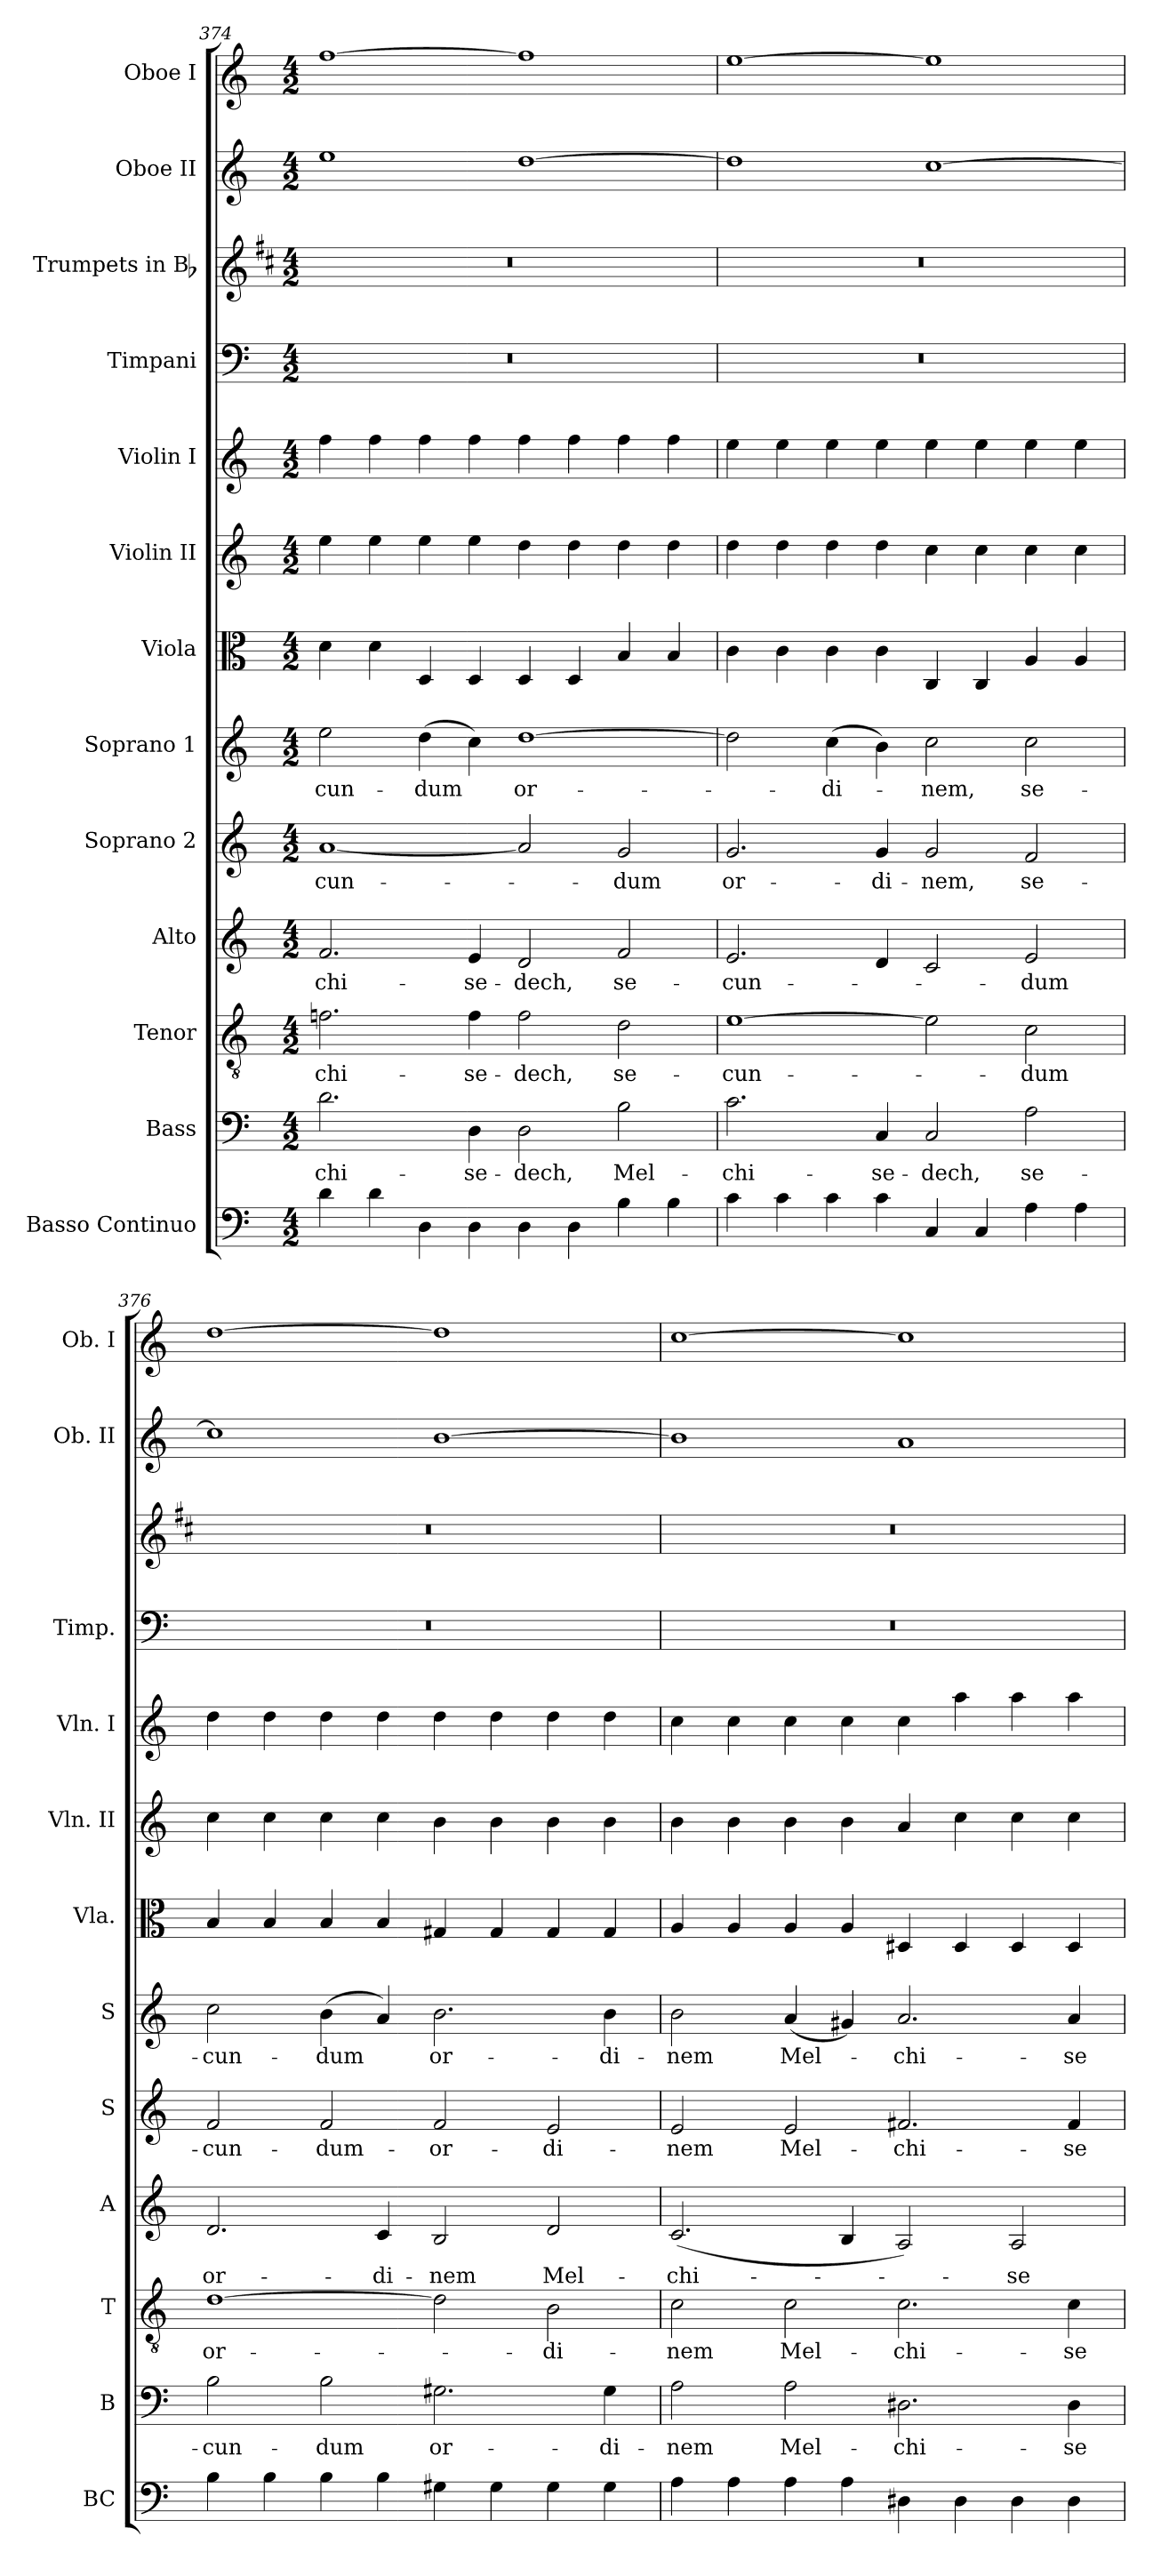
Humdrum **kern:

**kern	**kern	**text	**kern	**text	**kern	**text	**kern	**text	**kern	**text	**kern	**kern	**kern	**kern	**kern	**kern	**kern
*part13	*part12	*part12	*part11	*part11	*part10	*part10	*part9	*part9	*part8	*part8	*part7	*part6	*part5	*part4	*part3	*part2	*part1
*staff13	*staff12	*staff12	*staff11	*staff11	*staff10	*staff10	*staff9	*staff9	*staff8	*staff8	*staff7	*staff6	*staff5	*staff4	*staff3	*staff2	*staff1
*I"Basso Continuo	*I"Bass	*	*I"Tenor	*	*I"Alto	*	*I"Soprano 2	*	*I"Soprano 1	*	*I"Viola	*I"Violin II	*I"Violin I	*I"Timpani	*I"Trumpets in Bb	*I"Oboe II	*I"Oboe I
*I'BC	*I'B	*	*I'T	*	*I'A	*	*I'S	*	*I'S	*	*I'Vla.	*I'Vln. II	*I'Vln. I	*I'Timp.	*	*I'Ob. II	*I'Ob. I
*clefF4	*clefF4	*	*clefGv2	*	*clefG2	*	*clefG2	*	*clefG2	*	*clefC3	*clefG2	*clefG2	*clefF4	*clefG2	*clefG2	*clefG2
*	*	*	*	*	*	*	*	*	*	*	*	*	*	*	*ITrd1c2	*	*
*k[]	*k[]	*	*k[]	*	*k[]	*	*k[]	*	*k[]	*	*k[]	*k[]	*k[]	*k[]	*k[]	*k[]	*k[]
*C:	*C:	*	*C:	*	*C:	*	*C:	*	*C:	*	*C:	*C:	*C:	*C:	*C:	*C:	*C:
*M4/2	*M4/2	*	*M4/2	*	*M4/2	*	*M4/2	*	*M4/2	*	*M4/2	*M4/2	*M4/2	*M4/2	*M4/2	*M4/2	*M4/2
=374	=374	=374	=374	=374	=374	=374	=374	=374	=374	=374	=374	=374	=374	=374	=374	=374	=374
!	!	!LO:LY:b	!	!LO:LY:b	!	!LO:LY:b	!	!LO:LY:b	!	!LO:LY:b	!	!	!	!	!	!	!
4d\	2.d\	-chi-	2.fni\	-chi-	2.f/	-chi-	[1a	-cun-	2ee\	-cun-	4d\	4ee\	4ff\	0r	0r	1ee	[1ff
4d\	.	.	.	.	.	.	.	.	.	.	4d\	4ee\	4ff\	.	.	.	.
!	!	!	!	!	!	!	!	!	!	!LO:LY:b	!	!	!	!	!	!	!
4D\	.	.	.	.	.	.	.	.	(4dd\	-dum	4D/	4ee\	4ff\	.	.	.	.
!	!	!LO:LY:b	!	!LO:LY:b	!	!LO:LY:b	!	!	!	!	!	!	!	!	!	!	!
4D\	4D\	-se-	4f\	-se-	4e/	-se-	.	.	4cc\)	.	4D/	4ee\	4ff\	.	.	.	.
!	!	!LO:LY:b	!	!LO:LY:b	!	!LO:LY:b	!	!	!	!LO:LY:b	!	!	!	!	!	!	!
4D\	2D\	-dech,	2f\	-dech,	2d/	-dech,	2a/]	.	[1dd	or-	4D/	4dd\	4ff\	.	.	[1dd	1ff]
4D\	.	.	.	.	.	.	.	.	.	.	4D/	4dd\	4ff\	.	.	.	.
!	!	!LO:LY:b	!	!LO:LY:b	!	!LO:LY:b	!	!LO:LY:b	!	!	!	!	!	!	!	!	!
4B\	2B\	Mel-	2d\	se-	2f/	se-	2g/	-dum	.	.	4B/	4dd\	4ff\	.	.	.	.
4B\	.	.	.	.	.	.	.	.	.	.	4B/	4dd\	4ff\	.	.	.	.
=375	=375	=375	=375	=375	=375	=375	=375	=375	=375	=375	=375	=375	=375	=375	=375	=375	=375
!	!	!LO:LY:b	!	!LO:LY:b	!	!LO:LY:b	!	!LO:LY:b	!	!	!	!	!	!	!	!	!
4c\	2.c\	-chi-	[1e	-cun-	2.e/	-cun-	2.g/	or-	2dd\]	.	4c\	4dd\	4ee\	0r	0r	1dd]	[1ee
4c\	.	.	.	.	.	.	.	.	.	.	4c\	4dd\	4ee\	.	.	.	.
!	!	!	!	!	!	!	!	!	!	!LO:LY:b	!	!	!	!	!	!	!
4c\	.	.	.	.	.	.	.	.	(4cc\	-di-	4c\	4dd\	4ee\	.	.	.	.
!	!	!LO:LY:b	!	!	!	!	!	!LO:LY:b	!	!	!	!	!	!	!	!	!
4c\	4C/	-se-	.	.	4d/	.	4g/	-di-	4b\)	.	4c\	4dd\	4ee\	.	.	.	.
!	!	!LO:LY:b	!	!	!	!	!	!LO:LY:b	!	!LO:LY:b	!	!	!	!	!	!	!
4C/	2C/	-dech,	2e\]	.	2c/	.	2g/	-nem,	2cc\	-nem,	4C/	4cc\	4ee\	.	.	[1cc	1ee]
4C/	.	.	.	.	.	.	.	.	.	.	4C/	4cc\	4ee\	.	.	.	.
!	!	!LO:LY:b	!	!LO:LY:b	!	!LO:LY:b	!	!LO:LY:b	!	!LO:LY:b	!	!	!	!	!	!	!
4A\	2A\	se-	2c\	-dum	2e/	-dum	2f/	se-	2cc\	se-	4A/	4cc\	4ee\	.	.	.	.
4A\	.	.	.	.	.	.	.	.	.	.	4A/	4cc\	4ee\	.	.	.	.
=376	=376	=376	=376	=376	=376	=376	=376	=376	=376	=376	=376	=376	=376	=376	=376	=376	=376
!	!	!LO:LY:b	!	!LO:LY:b	!	!LO:LY:b	!	!LO:LY:b	!	!LO:LY:b	!	!	!	!	!	!	!
4B\	2B\	-cun-	[1d	or-	2.d/	or-	2f/	-cun-	2cc\	-cun-	4B/	4cc\	4dd\	0r	0r	1cc]	[1dd
4B\	.	.	.	.	.	.	.	.	.	.	4B/	4cc\	4dd\	.	.	.	.
!	!	!LO:LY:b	!	!	!	!	!	!LO:LY:b	!	!LO:LY:b	!	!	!	!	!	!	!
4B\	2B\	-dum	.	.	.	.	2f/	-dum-	(4b\	-dum	4B/	4cc\	4dd\	.	.	.	.
!	!	!	!	!	!	!LO:LY:b	!	!	!	!	!	!	!	!	!	!	!
4B\	.	.	.	.	4c/	-di-	.	.	4a/)	.	4B/	4cc\	4dd\	.	.	.	.
!	!	!LO:LY:b	!	!	!	!LO:LY:b	!	!LO:LY:b	!	!LO:LY:b	!	!	!	!	!	!	!
4G#X\	2.G#X\	or-	2d\]	.	2B/	-nem	2f/	-or-	2.b\	or-	4G#X/	4b\	4dd\	.	.	[1b	1dd]
4G#\	.	.	.	.	.	.	.	.	.	.	4G#/	4b\	4dd\	.	.	.	.
!	!	!	!	!LO:LY:b	!	!LO:LY:b	!	!LO:LY:b	!	!	!	!	!	!	!	!	!
4G#\	.	.	2B\	-di-	2d/	Mel-	2e/	-di-	.	.	4G#/	4b\	4dd\	.	.	.	.
!	!	!LO:LY:b	!	!	!	!	!	!	!	!LO:LY:b	!	!	!	!	!	!	!
4G#\	4G#\	-di-	.	.	.	.	.	.	4b\	-di-	4G#/	4b\	4dd\	.	.	.	.
!!LO:PB:g=z
=377	=377	=377	=377	=377	=377	=377	=377	=377	=377	=377	=377	=377	=377	=377	=377	=377	=377
!	!	!LO:LY:b	!	!LO:LY:b	!	!LO:LY:b	!	!LO:LY:b	!	!LO:LY:b	!	!	!	!	!	!	!
4A\	2A\	-nem	2c\	-nem	(<2.c/	-chi-	2e/	-nem	2b\	-nem	4A/	4b\	4cc\	0r	0r	1b]	[1cc
4A\	.	.	.	.	.	.	.	.	.	.	4A/	4b\	4cc\	.	.	.	.
!	!	!LO:LY:b	!	!LO:LY:b	!	!	!	!LO:LY:b	!	!LO:LY:b	!	!	!	!	!	!	!
4A\	2A\	Mel-	2c\	Mel-	.	.	2e/	Mel-	(<4a/	Mel-	4A/	4b\	4cc\	.	.	.	.
4A\	.	.	.	.	4B/	.	.	.	4g#X/)	.	4A/	4b\	4cc\	.	.	.	.
!	!	!LO:LY:b	!	!LO:LY:b	!	!	!	!LO:LY:b	!	!LO:LY:b	!	!	!	!	!	!	!
4D#X\	2.D#X\	-chi-	2.c\	-chi-	2A/)	.	2.f#X/	-chi-	2.a/	-chi-	4D#X/	4a/	4cc\	.	.	1a	1cc]
4D#\	.	.	.	.	.	.	.	.	.	.	4D#/	4cc\	4aa\	.	.	.	.
!	!	!	!	!	!	!LO:LY:b	!	!	!	!	!	!	!	!	!	!	!
4D#\	.	.	.	.	2A/	-se-	.	.	.	.	4D#/	4cc\	4aa\	.	.	.	.
!	!	!LO:LY:b	!	!LO:LY:b	!	!	!	!LO:LY:b	!	!LO:LY:b	!	!	!	!	!	!	!
4D#\	4D#\	-se-	4c\	-se-	.	.	4f#/	-se-	4a/	-se-	4D#/	4cc\	4aa\	.	.	.	.
=	=	=	=	=	=	=	=	=	=	=	=	=	=	=	=	=	=
*-	*-	*-	*-	*-	*-	*-	*-	*-	*-	*-	*-	*-	*-	*-	*-	*-	*-
